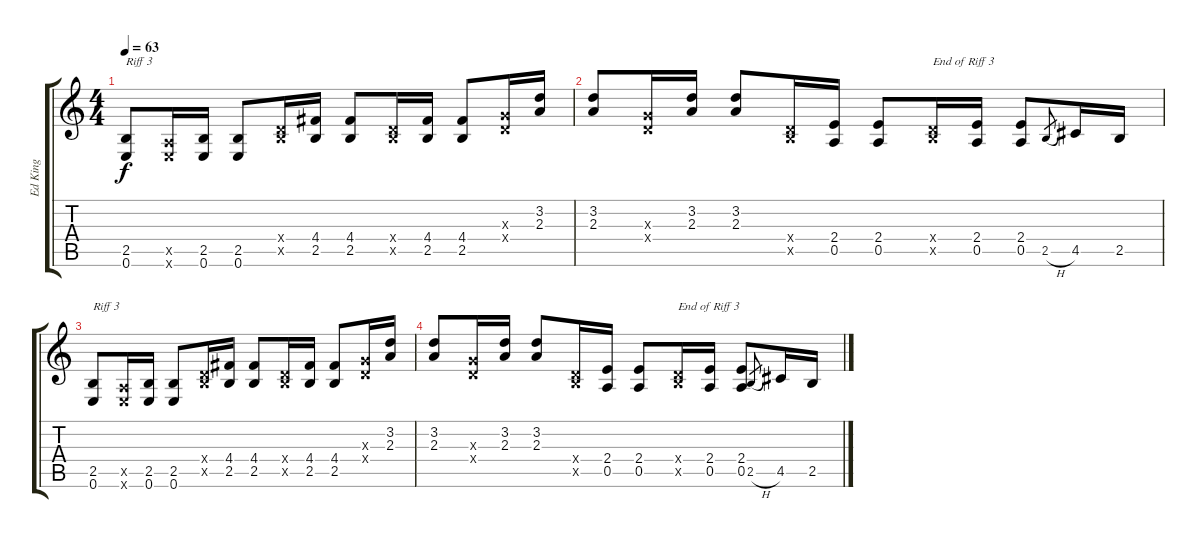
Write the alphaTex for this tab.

\track ("Ed King" "Ed King") {instrument distortionguitar}
\staff {score tabs}
\tuning (E4 B3 G3 D3 A2 E2) {hide}
\ts (4 4)
\tempo 63
\clef g2
\ks c
(2.5 0.6).8{txt "Riff 3" dy f} (0.5{x} 0.6{x}).16 (2.5 0.6).16 (2.5 0.6).8 (0.4{x} 2.5{x}).16 (4.4 2.5).16 (4.4 2.5).8 (0.4{x} 2.5{x}).16 (4.4 2.5).16 (4.4 2.5).8 (0.3{x} 0.4{x}).16 (3.2 2.3).16 |
(3.2 2.3).8 (0.3{x} 0.4{x}).16 (3.2 2.3).16 (3.2 2.3).8 (0.4{x} 2.5{x}).16 (2.4 0.5).16 (2.4 0.5).8 (0.4{x} 2.5{x}).16{txt "End of Riff 3"} (2.4 0.5).16 (2.4 0.5).8 2.5{h}.8{gr} 4.5.16 2.5.16 |
(2.5 0.6).8{txt "Riff 3"} (0.5{x} 0.6{x}).16 (2.5 0.6).16 (2.5 0.6).8 (0.4{x} 2.5{x}).16 (4.4 2.5).16 (4.4 2.5).8 (0.4{x} 2.5{x}).16 (4.4 2.5).16 (4.4 2.5).8 (0.3{x} 0.4{x}).16 (3.2 2.3).16 |
(3.2 2.3).8 (0.3{x} 0.4{x}).16 (3.2 2.3).16 (3.2 2.3).8 (0.4{x} 2.5{x}).16 (2.4 0.5).16 (2.4 0.5).8 (0.4{x} 2.5{x}).16{txt "End of Riff 3"} (2.4 0.5).16 (2.4 0.5).8 2.5{h}.8{gr} 4.5.16 2.5.16
